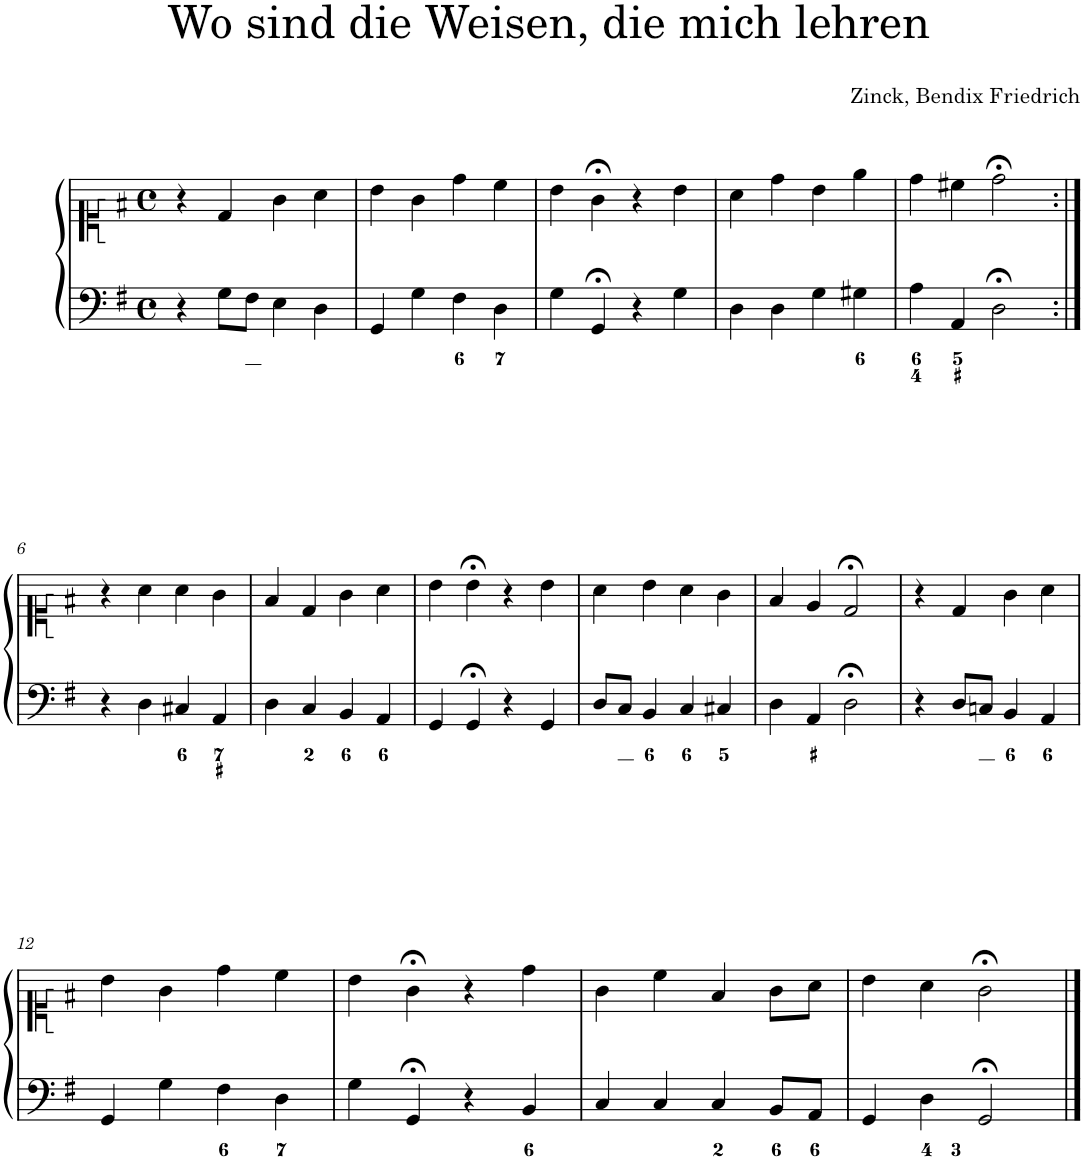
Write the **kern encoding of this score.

**kern	**kern
*part1	*part1
*staff2	*staff1
*I"Piano	*
*I'Pno.	*
*clefF4	*clefC1
*k[f#]	*k[f#]
*M4/4	*M4/4
*met(c)	*met(c)
=1	=1
4r	4r
8G\L	4d/
8F#\J	.
4E\	4g\
4D\	4a\
=2	=2
4GG/	4b\
4G\	4g\
4F#\	4dd\
4D\	4cc\
=3	=3
4G\	4b\
4GG;</	4g;<\
4r	4r
4G\	4b\
=4	=4
4D\	4a\
4D\	4dd\
4G\	4b\
4G#X\	4ee\
=5	=5
4A\	4dd\
4AA/	4cc#X\
2D;<\	2dd;<\
!!LO:LB:g=z
=6:|!	=6:|!
4r	4r
4D\	4a\
4C#X/	4a\
4AA/	4g\
=7	=7
4D\	4f#/
4C/	4d/
4BB/	4g\
4AA/	4a\
=8	=8
4GG/	4b\
4GG;</	4b;<\
4r	4r
4GG/	4b\
=9	=9
8D/L	4a\
8C/J	.
4BB/	4b\
4C/	4a\
4C#X/	4g\
=10	=10
4D\	4f#/
4AA/	4e/
2D;<\	2d;</
=11	=11
4r	4r
8D/L	4d/
8Cn/J	.
4BB/	4g\
4AA/	4a\
!!LO:LB:g=z
=12	=12
4GG/	4b\
4G\	4g\
4F#\	4dd\
4D\	4cc\
=13	=13
4G\	4b\
4GG;</	4g;<\
4r	4r
4BB/	4dd\
=14	=14
4C/	4g\
4C/	4cc\
4C/	4f#/
8BB/L	8g\L
8AA/J	8a\J
=15	=15
4GG/	4b\
4D\	4a\
2GG;</	2g;<\
==	==
*-	*-
